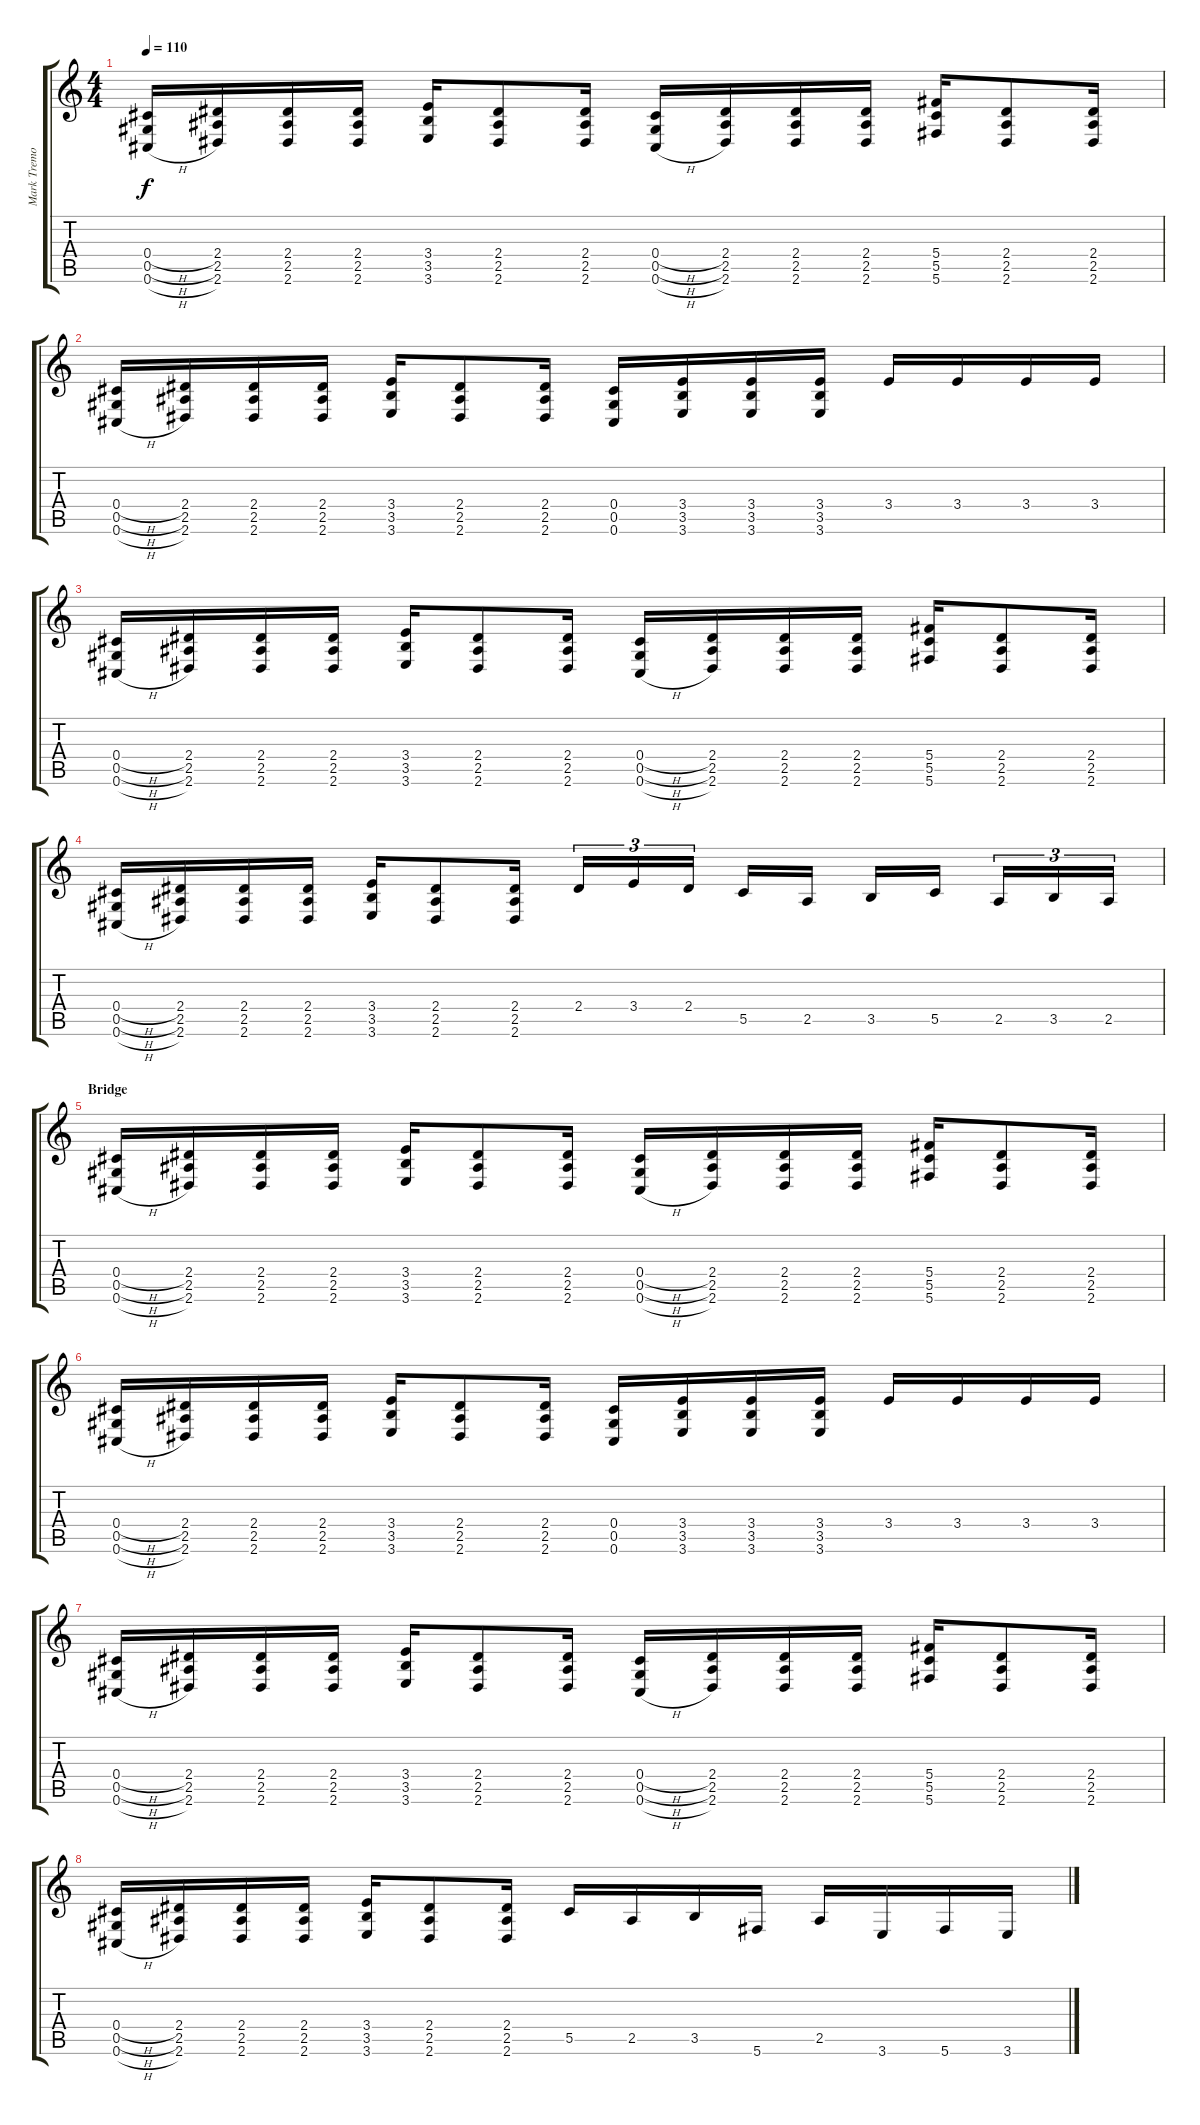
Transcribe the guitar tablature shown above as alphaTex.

\track ("Mark Tremonti" "Mark Tremo") {instrument distortionguitar}
\staff {score tabs}
\tuning (Eb4 Bb3 Gb3 Db3 Ab2 Db2) {hide}
\ts (4 4)
\tempo 110
\clef g2
\ks c
(0.4{h} 0.5{h} 0.6{h}).16{dy f} (2.4 2.5 2.6).16 (2.4 2.5 2.6).16 (2.4 2.5 2.6).16 (3.4 3.5 3.6).16 (2.4 2.5 2.6).8 (2.4 2.5 2.6).16 (0.4{h} 0.5{h} 0.6{h}).16 (2.4 2.5 2.6).16 (2.4 2.5 2.6).16 (2.4 2.5 2.6).16 (5.4 5.5 5.6).16 (2.4 2.5 2.6).8 (2.4 2.5 2.6).16 |
(0.4{h} 0.5{h} 0.6{h}).16 (2.4 2.5 2.6).16 (2.4 2.5 2.6).16 (2.4 2.5 2.6).16 (3.4 3.5 3.6).16 (2.4 2.5 2.6).8 (2.4 2.5 2.6).16 (0.4 0.5 0.6).16 (3.4 3.5 3.6).16 (3.4 3.5 3.6).16 (3.4 3.5 3.6).16 3.4.16 3.4.16 3.4.16 3.4.16 |
(0.4{h} 0.5{h} 0.6{h}).16 (2.4 2.5 2.6).16 (2.4 2.5 2.6).16 (2.4 2.5 2.6).16 (3.4 3.5 3.6).16 (2.4 2.5 2.6).8 (2.4 2.5 2.6).16 (0.4{h} 0.5{h} 0.6{h}).16 (2.4 2.5 2.6).16 (2.4 2.5 2.6).16 (2.4 2.5 2.6).16 (5.4 5.5 5.6).16 (2.4 2.5 2.6).8 (2.4 2.5 2.6).16 |
(0.4{h} 0.5{h} 0.6{h}).16 (2.4 2.5 2.6).16 (2.4 2.5 2.6).16 (2.4 2.5 2.6).16 (3.4 3.5 3.6).16 (2.4 2.5 2.6).8 (2.4 2.5 2.6).16 2.4.16{tu (3 2)} 3.4.16{tu (3 2)} 2.4.16{tu (3 2)} 5.5.16 2.5.16 3.5.16 5.5.16 2.5.16{tu (3 2)} 3.5.16{tu (3 2)} 2.5.16{tu (3 2)} |
\section ("" "Bridge")
(0.4{h} 0.5{h} 0.6{h}).16 (2.4 2.5 2.6).16 (2.4 2.5 2.6).16 (2.4 2.5 2.6).16 (3.4 3.5 3.6).16 (2.4 2.5 2.6).8 (2.4 2.5 2.6).16 (0.4{h} 0.5{h} 0.6{h}).16 (2.4 2.5 2.6).16 (2.4 2.5 2.6).16 (2.4 2.5 2.6).16 (5.4 5.5 5.6).16 (2.4 2.5 2.6).8 (2.4 2.5 2.6).16 |
(0.4{h} 0.5{h} 0.6{h}).16 (2.4 2.5 2.6).16 (2.4 2.5 2.6).16 (2.4 2.5 2.6).16 (3.4 3.5 3.6).16 (2.4 2.5 2.6).8 (2.4 2.5 2.6).16 (0.4 0.5 0.6).16 (3.4 3.5 3.6).16 (3.4 3.5 3.6).16 (3.4 3.5 3.6).16 3.4.16 3.4.16 3.4.16 3.4.16 |
(0.4{h} 0.5{h} 0.6{h}).16 (2.4 2.5 2.6).16 (2.4 2.5 2.6).16 (2.4 2.5 2.6).16 (3.4 3.5 3.6).16 (2.4 2.5 2.6).8 (2.4 2.5 2.6).16 (0.4{h} 0.5{h} 0.6{h}).16 (2.4 2.5 2.6).16 (2.4 2.5 2.6).16 (2.4 2.5 2.6).16 (5.4 5.5 5.6).16 (2.4 2.5 2.6).8 (2.4 2.5 2.6).16 |
(0.4{h} 0.5{h} 0.6{h}).16 (2.4 2.5 2.6).16 (2.4 2.5 2.6).16 (2.4 2.5 2.6).16 (3.4 3.5 3.6).16 (2.4 2.5 2.6).8 (2.4 2.5 2.6).16 5.5.16 2.5.16 3.5.16 5.6.16 2.5.16 3.6.16 5.6.16 3.6.16
